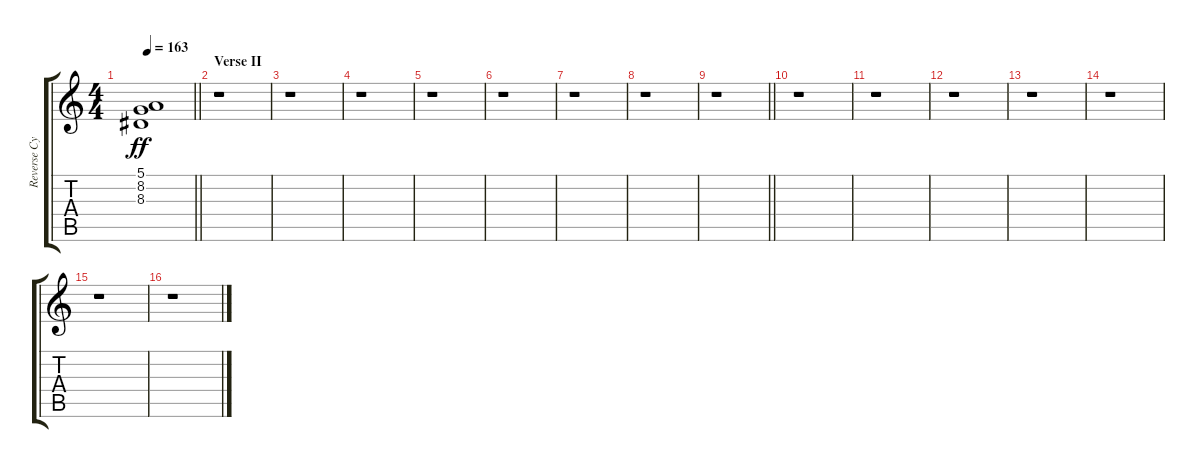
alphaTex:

\track ("Reverse Cymbal" "Reverse Cy") {instrument reversecymbal}
\staff {score tabs}
\tuning (E4 B3 G3 D3 A2 E2) {hide}
\ts (4 4)
\tempo 163
\clef g2
\barLineRight lightlight
\ks c
(5.1 8.2 8.3).1{dy ff} |
\section ("" "Verse II")
r.1 |
r.1 |
r.1 |
r.1 |
r.1 |
r.1 |
r.1 |
\barLineRight lightlight
r.1 |
r.1 |
r.1 |
r.1 |
r.1 |
r.1 |
r.1 |
r.1
